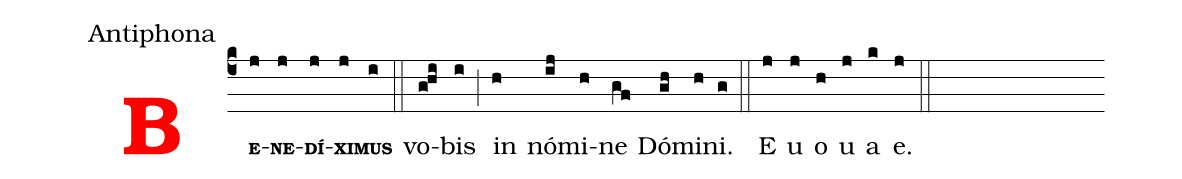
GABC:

office-part: Antiphona;
%%
<v>\bf\textcolor{red}{B}</v><v>\bf\scriptsize{E}</v>(c4j)<v>\bf\scriptsize{NE}</v>(j)<v>\bf\scriptsize{DÍ}</v>(j)<v>\bf\scriptsize{XI}</v>(j)<v>\bf\scriptsize{MUS}</v>(i) (::)
vo(g!hi)bis(i) (;) in(h) nó(ij)mi(h)ne(gf) Dó(gh)mi(h)ni.(g) (::) E(j) u(j) o(h) u(j) a(k) e.(j) (::)
